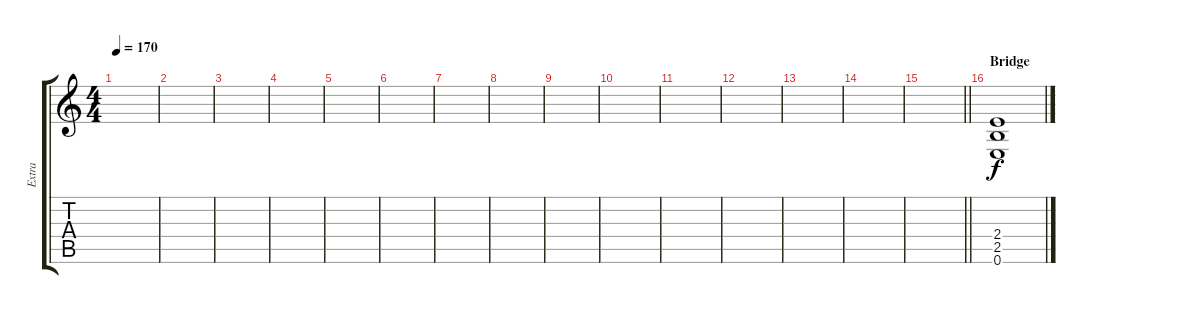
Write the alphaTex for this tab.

\track ("Extra" "Extra") {instrument distortionguitar}
\staff {score tabs}
\tuning (E4 B3 G3 D3 A2 E2) {hide}
\ts (4 4)
\tempo 170
\clef g2
\ks c
|
|
|
|
|
|
|
|
|
|
|
|
|
|
\barLineRight lightlight
|
\section ("" "Bridge")
(2.4 2.5 0.6).1
